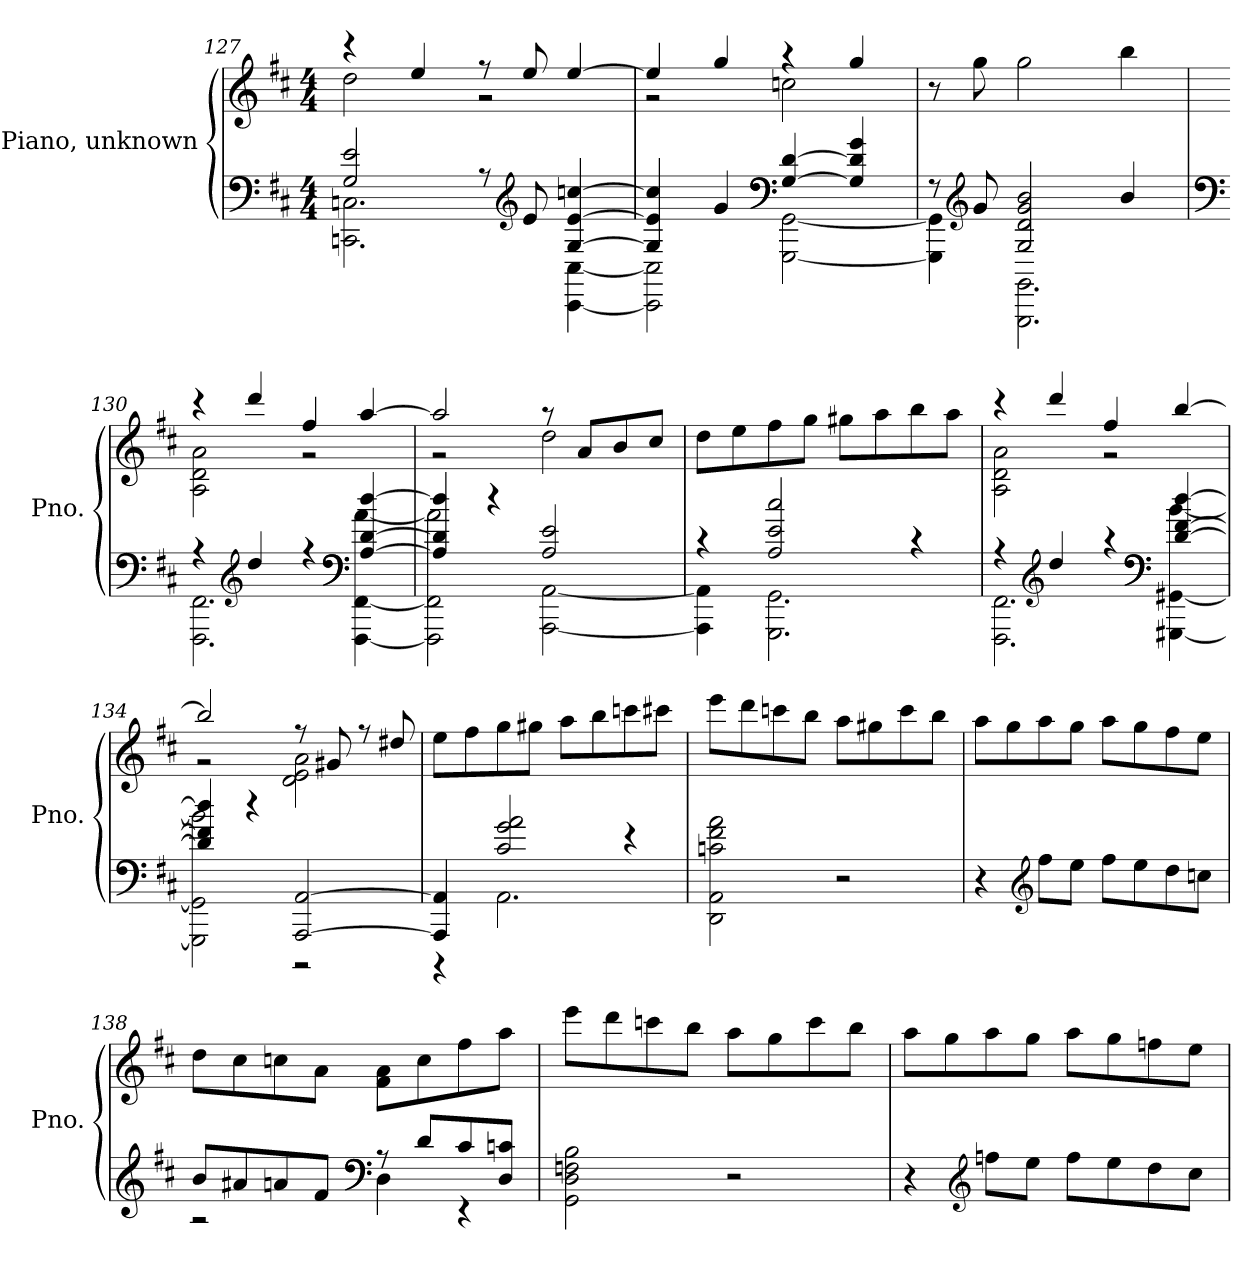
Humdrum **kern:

**kern	**kern
*part1	*part1
*staff2	*staff1
*I"Piano, unknown	*
*I'Pno.	*
*clefF4	*clefG2
*k[f#c#]	*k[f#c#]
*M4/4	*M4/4
=127	=127
*^	*^
2G/ 2e/	2.CCn\ 2.Cn\	4r	2dd\
.	.	4ee/	.
8r	.	8r	2r
*clefG2	*	*	*
8e/	.	8ee/	.
[4G/ [4e/ [4ccn/	[4CC\ [4C\	[4ee/	.
=128	=128	=128	=128
4G/] 4e/] 4cc/]	2CC\] 2C\]	4ee/]	2r
4g/	.	4gg/	.
*clefF4	*	*	*
[4G/ [4d/	[2GGG\ [2GG\	4r	2ccn\
4G/] 4d/] 4g/	.	4gg/	.
*	*	*v	*v
=129	=129	=129
8r	4GGG\] 4GG\]	8r
*clefG2	*	*
8g/	.	8gg\
2G/ 2d/ 2g/ 2b/	2.GGG\ 2.GG\	2gg\
4b/	.	4bb\
!!LO:LB:g=z
=130	=130	=130
*clefF4	*	*
*	*	*^
4r	2.FFF#\ 2.FF#\	4r	2A\ 2d\ 2a\
*clefG2	*	*	*
4dd/	.	4ddd/	.
4r	.	4ff#/	2r
*clefF4	*	*	*
[4A/ [4d/ [4dd/	[4FFF#\ [4FF#\ [4a\	[4aa/	.
=131	=131	=131	=131
4A/] 4d/] 4dd/]	2FFF#\] 2FF#\] 2a\]	2aa/]	2r
4r	.	.	.
2A/ 2e/	[2AAA\ [2AA\	8r	2dd\
.	.	8a/L	.
.	.	8b/	.
.	.	8cc#/J	.
*	*	*v	*v
=132	=132	=132
4r	4AAA\] 4AA\]	8dd\L
.	.	8ee\
2A/ 2e/ 2cc#/	2.GGG\ 2.GG\	8ff#\
.	.	8gg\J
.	.	8gg#X\L
.	.	8aa\
4r	.	8bb\
.	.	8aa\J
=133	=133	=133
*	*	*^
4r	2.FFF#\ 2.FF#\	4r	2A\ 2d\ 2a\
*clefG2	*	*	*
4dd/	.	4ddd/	.
4r	.	4ff#/	2r
*clefF4	*	*	*
[4d/ [4f#/ [4dd/	[4GGG#X\ [4GG#X\ [4b\	[4bb/	.
!!LO:LB:g=z	!!
=134	=134	=134	=134
4d/] 4f#/] 4dd/]	2GGG#\] 2GG#\] 2b\]	2bb/]	2r
4r	.	.	.
[2AAA/ [2AA/	2r	8r	2d\ 2e\ 2a\
.	.	8g#X/	.
.	.	8r	.
.	.	8dd#X/	.
*	*	*v	*v
=135	=135	=135
4AAA/] 4AA/]	4r	8ee\L
.	.	8ff#\
2c#/ 2g/ 2a/	2.AA\	8gg\
.	.	8gg#X\J
.	.	8aa\L
.	.	8bb\
4r	.	8cccn\
.	.	8ccc#X\J
*v	*v	*
=136	=136
2DD\ 2AA\ 2cn\ 2f#\ 2a\	8eee\L
.	8ddd\
.	8cccn\
.	8bb\J
2r	8aa\L
.	8gg#X\
.	8ccc\
.	8bb\J
=137	=137
4r	8aa\L
.	8gg\
*clefG2	*
8ff#\L	8aa\
8ee\J	8gg\J
8ff#\L	8aa\L
8ee\	8gg\
8dd\	8ff#\
8ccn\J	8ee\J
!!LO:PB:g=z
=138	=138
*^	*
8b/L	2r	8dd\L
8a#X/	.	8cc#\
8an/	.	8ccn\
8f#/J	.	8a\J
*clefF4	*	*
8r	4D\	8f#\ 8a\L
8d/L	.	8cc\
8c#/	4r	8ff#\
8D/ 8cn/J	.	8aa\J
*v	*v	*
=139	=139
2GG\ 2D\ 2Fn\ 2B\	8eee\L
.	8ddd\
.	8cccn\
.	8bb\J
2r	8aa\L
.	8gg\
.	8ccc\
.	8bb\J
=140	=140
4r	8aa\L
.	8gg\
*clefG2	*
8ffn\L	8aa\
8ee\J	8gg\J
8ff\L	8aa\L
8ee\	8gg\
8dd\	8ffn\
8cc#\J	8ee\J
=	=
*-	*-
